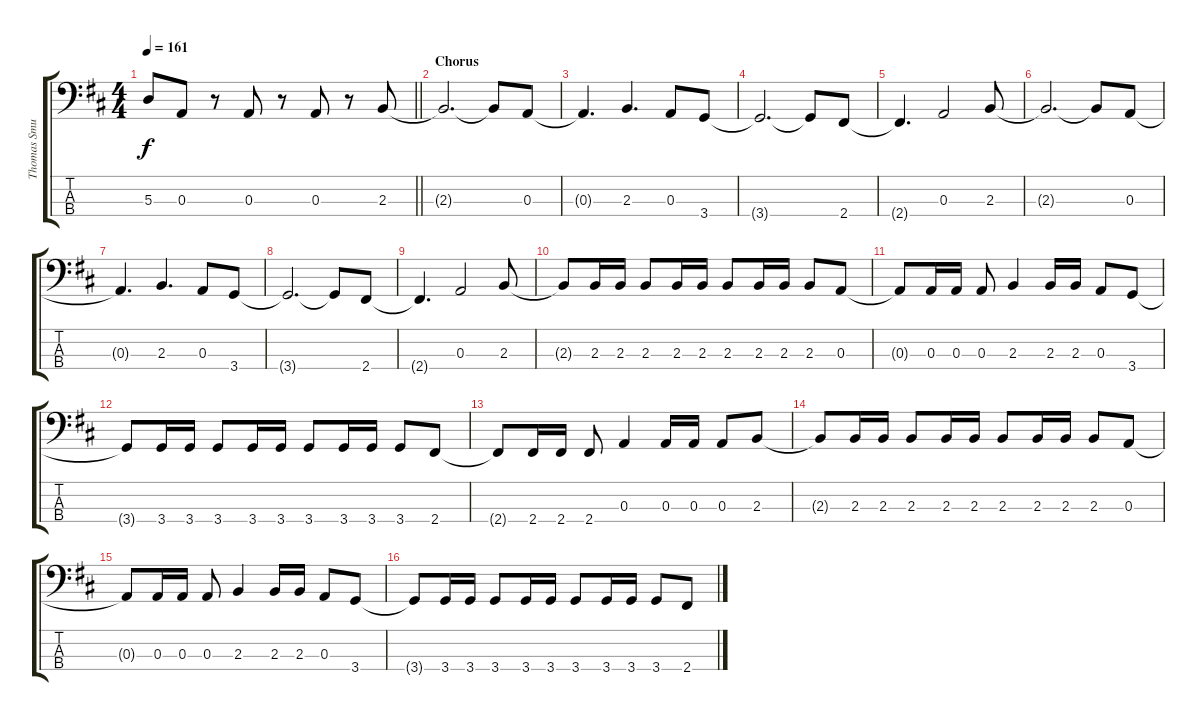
\track ("Thomas Smuszynski" "Thomas Smu") {instrument electricbasspick}
\staff {score tabs}
\tuning (G2 D2 A1 E1) {hide}
\ts (4 4)
\tempo 161
\clef f4
\barLineRight lightlight
\ks bminor
5.3.8{dy f} 0.3.8 r.8 0.3.8 r.8 0.3.8 r.8 2.3.8 |
\section ("" "Chorus")
2.3{t}.2{d} 2.3{t}.8 0.3.8 |
0.3{t}.4{d} 2.3.4{d} 0.3.8 3.4.8 |
3.4{t}.2{d} 3.4{t}.8 2.4.8 |
2.4{t}.4{d} 0.3.2 2.3.8 |
2.3{t}.2{d} 2.3{t}.8 0.3.8 |
0.3{t}.4{d} 2.3.4{d} 0.3.8 3.4.8 |
3.4{t}.2{d} 3.4{t}.8 2.4.8 |
2.4{t}.4{d} 0.3.2 2.3.8 |
2.3{t}.8 2.3.16 2.3.16 2.3.8 2.3.16 2.3.16 2.3.8 2.3.16 2.3.16 2.3.8 0.3.8 |
0.3{t}.8 0.3.16 0.3.16 0.3.8 2.3.4 2.3.16 2.3.16 0.3.8 3.4.8 |
3.4{t}.8 3.4.16 3.4.16 3.4.8 3.4.16 3.4.16 3.4.8 3.4.16 3.4.16 3.4.8 2.4.8 |
2.4{t}.8 2.4.16 2.4.16 2.4.8 0.3.4 0.3.16 0.3.16 0.3.8 2.3.8 |
2.3{t}.8 2.3.16 2.3.16 2.3.8 2.3.16 2.3.16 2.3.8 2.3.16 2.3.16 2.3.8 0.3.8 |
0.3{t}.8 0.3.16 0.3.16 0.3.8 2.3.4 2.3.16 2.3.16 0.3.8 3.4.8 |
3.4{t}.8 3.4.16 3.4.16 3.4.8 3.4.16 3.4.16 3.4.8 3.4.16 3.4.16 3.4.8 2.4.8
